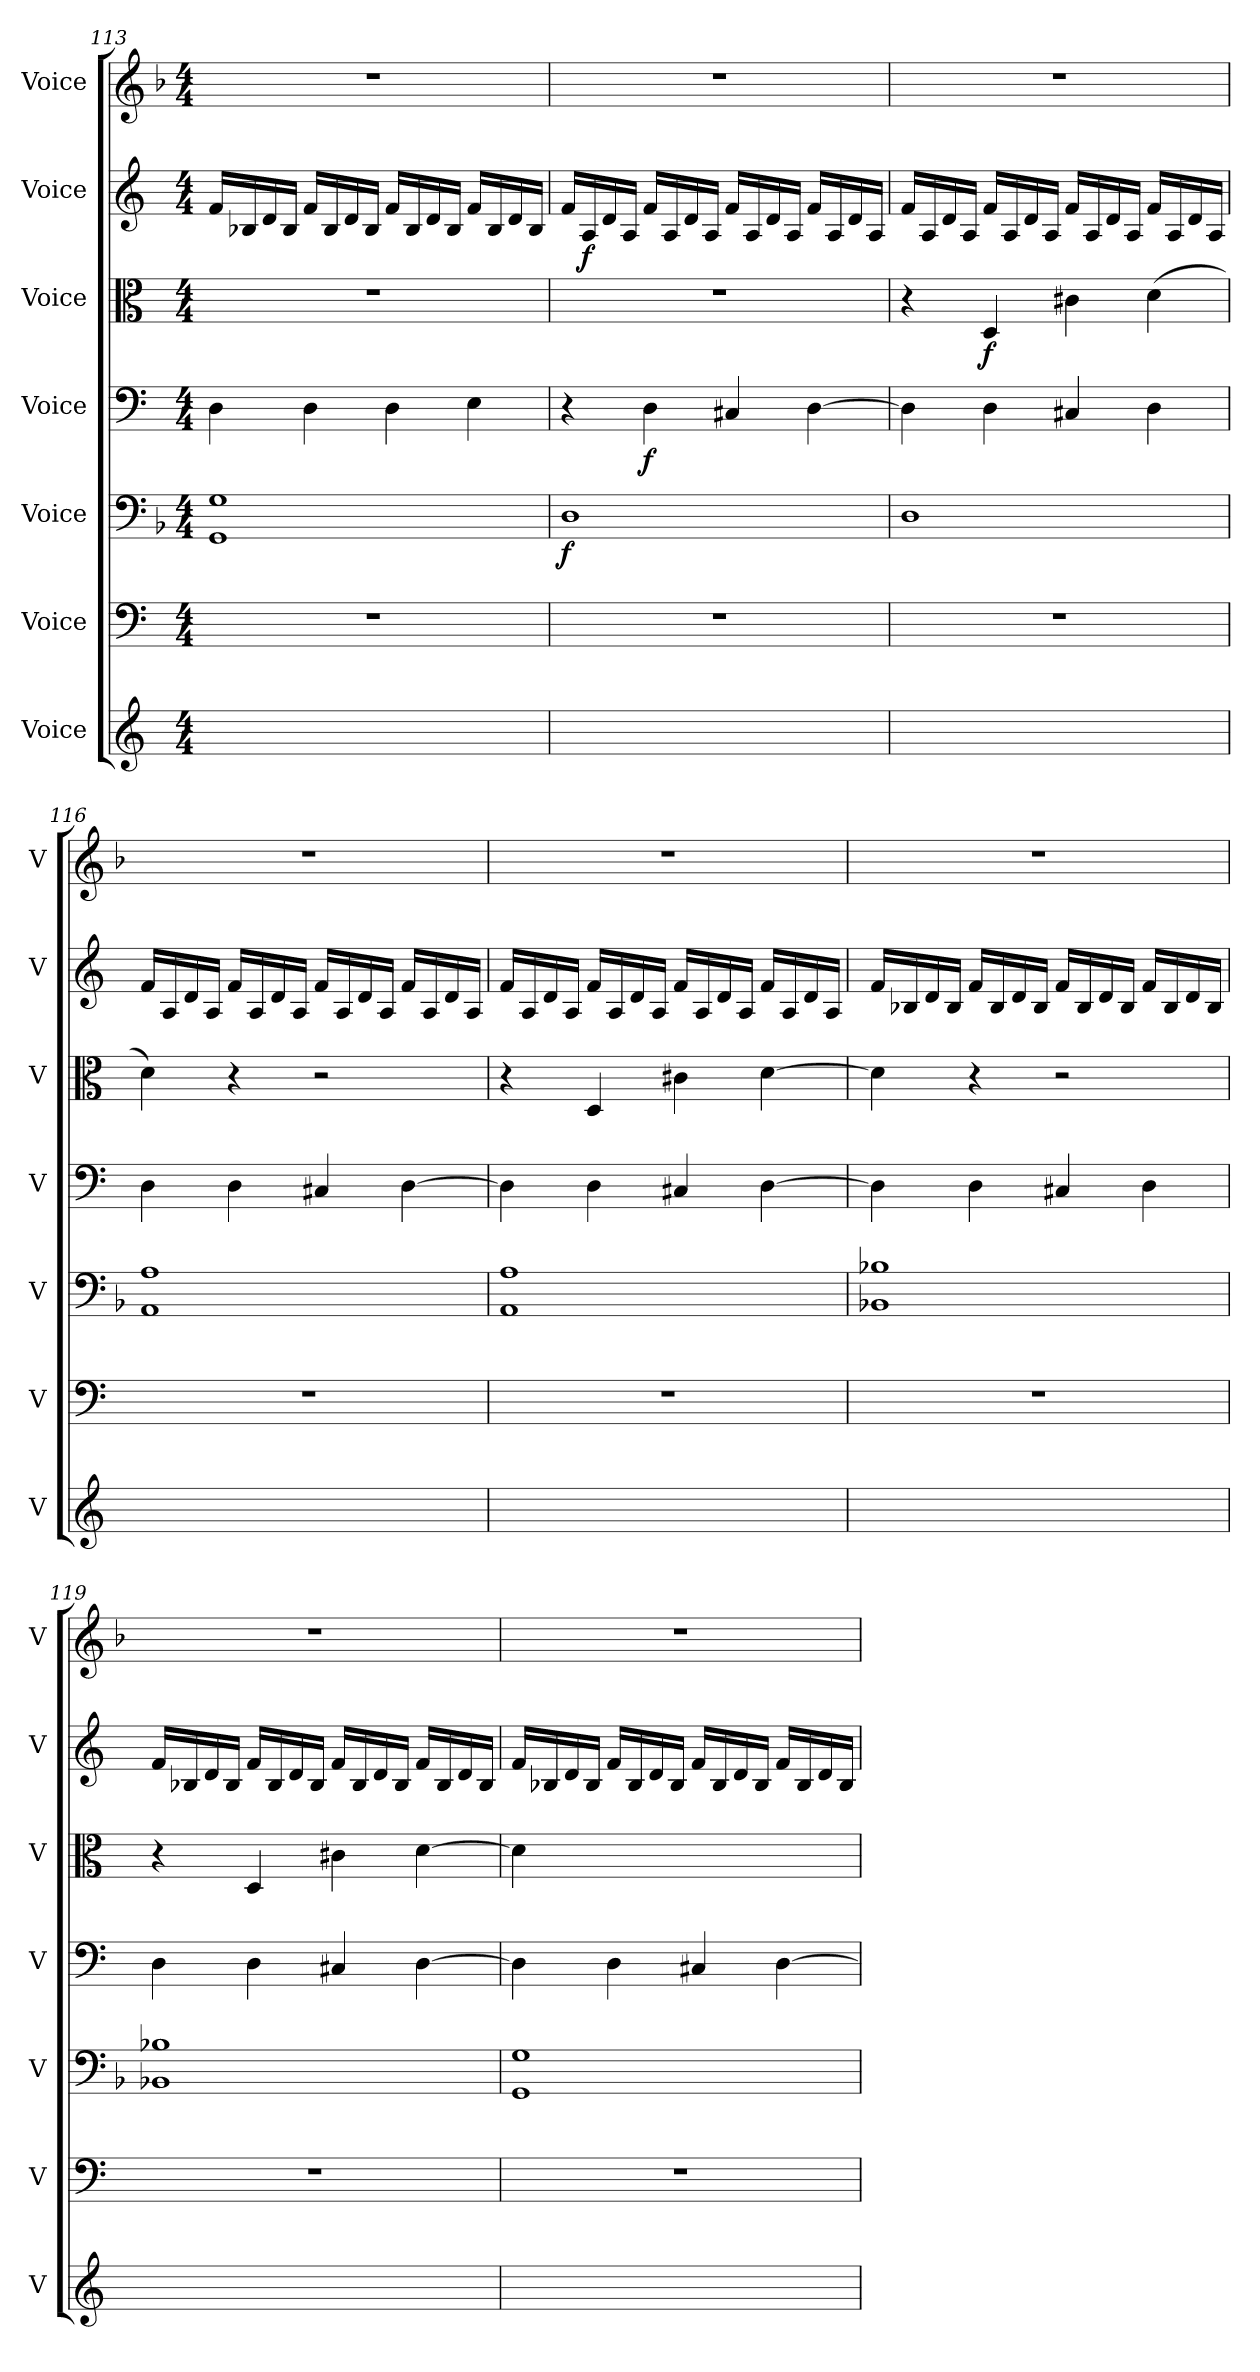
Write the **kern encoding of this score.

**kern	**kern	**kern	**dynam	**kern	**dynam	**kern	**dynam	**kern	**dynam	**kern
*part7	*part6	*part5	*part5	*part4	*part4	*part3	*part3	*part2	*part2	*part1
*staff7	*staff6	*staff5	*staff5	*staff4	*staff4	*staff3	*staff3	*staff2	*staff2	*staff1
*I"Voice	*I"Voice	*I"Voice	*	*I"Voice	*	*I"Voice	*	*I"Voice	*	*I"Voice
*I'V	*I'V	*I'V	*	*I'V	*	*I'V	*	*I'V	*	*I'V
!!LO:PB:g=z
*clefG2	*clefF4	*clefF4	*	*clefF4	*	*clefC3	*	*clefG2	*	*clefG2
*k[]	*k[]	*k[b-]	*	*k[]	*	*k[]	*	*k[]	*	*k[b-]
*M4/4	*M4/4	*M4/4	*	*M4/4	*	*M4/4	*	*M4/4	*	*M4/4
=113	=113	=113	=113	=113	=113	=113	=113	=113	=113	=113
*	*	*^	*	*	*	*	*	*	*	*
1ryy	1r	1G	1GG	.	4D\	.	1r	.	16f/LL	.	1r
.	.	.	.	.	.	.	.	.	16B-X/	.	.
.	.	.	.	.	.	.	.	.	16d/	.	.
.	.	.	.	.	.	.	.	.	16B-/JJ	.	.
.	.	.	.	.	4D\	.	.	.	16f/LL	.	.
.	.	.	.	.	.	.	.	.	16B-/	.	.
.	.	.	.	.	.	.	.	.	16d/	.	.
.	.	.	.	.	.	.	.	.	16B-/JJ	.	.
.	.	.	.	.	4D\	.	.	.	16f/LL	.	.
.	.	.	.	.	.	.	.	.	16B-/	.	.
.	.	.	.	.	.	.	.	.	16d/	.	.
.	.	.	.	.	.	.	.	.	16B-/JJ	.	.
.	.	.	.	.	4E\	.	.	.	16f/LL	.	.
.	.	.	.	.	.	.	.	.	16B-/	.	.
.	.	.	.	.	.	.	.	.	16d/	.	.
.	.	.	.	.	.	.	.	.	16B-/JJ	.	.
*	*	*v	*v	*	*	*	*	*	*	*	*
=114	=114	=114	=114	=114	=114	=114	=114	=114	=114	=114
!	!	!	!LO:DY:b	!	!	!	!	!	!	!
1ryy	1r	1D	f	4r	.	1r	.	16f/LL	.	1r
!	!	!	!	!	!	!	!	!	!LO:DY:b	!
.	.	.	.	.	.	.	.	16A/	f	.
.	.	.	.	.	.	.	.	16d/	.	.
.	.	.	.	.	.	.	.	16A/JJ	.	.
!	!	!	!	!	!LO:DY:b	!	!	!	!	!
.	.	.	.	4D\	f	.	.	16f/LL	.	.
.	.	.	.	.	.	.	.	16A/	.	.
.	.	.	.	.	.	.	.	16d/	.	.
.	.	.	.	.	.	.	.	16A/JJ	.	.
.	.	.	.	4C#X/	.	.	.	16f/LL	.	.
.	.	.	.	.	.	.	.	16A/	.	.
.	.	.	.	.	.	.	.	16d/	.	.
.	.	.	.	.	.	.	.	16A/JJ	.	.
.	.	.	.	[4D\	.	.	.	16f/LL	.	.
.	.	.	.	.	.	.	.	16A/	.	.
.	.	.	.	.	.	.	.	16d/	.	.
.	.	.	.	.	.	.	.	16A/JJ	.	.
=115	=115	=115	=115	=115	=115	=115	=115	=115	=115	=115
1ryy	1r	1D	.	4D\]	.	4r	.	16f/LL	.	1r
.	.	.	.	.	.	.	.	16A/	.	.
.	.	.	.	.	.	.	.	16d/	.	.
.	.	.	.	.	.	.	.	16A/JJ	.	.
!	!	!	!	!	!	!	!LO:DY:b	!	!	!
.	.	.	.	4D\	.	4D/	f	16f/LL	.	.
.	.	.	.	.	.	.	.	16A/	.	.
.	.	.	.	.	.	.	.	16d/	.	.
.	.	.	.	.	.	.	.	16A/JJ	.	.
.	.	.	.	4C#X/	.	4c#X\	.	16f/LL	.	.
.	.	.	.	.	.	.	.	16A/	.	.
.	.	.	.	.	.	.	.	16d/	.	.
.	.	.	.	.	.	.	.	16A/JJ	.	.
.	.	.	.	4D\	.	(>4d\	.	16f/LL	.	.
.	.	.	.	.	.	.	.	16A/	.	.
.	.	.	.	.	.	.	.	16d/	.	.
.	.	.	.	.	.	.	.	16A/JJ	.	.
!!LO:LB:g=z
=116	=116	=116	=116	=116	=116	=116	=116	=116	=116	=116
*	*	*^	*	*	*	*	*	*	*	*
1ryy	1r	1A	1AA	.	4D\	.	4d\)	.	16f/LL	.	1r
.	.	.	.	.	.	.	.	.	16A/	.	.
.	.	.	.	.	.	.	.	.	16d/	.	.
.	.	.	.	.	.	.	.	.	16A/JJ	.	.
.	.	.	.	.	4D\	.	4r	.	16f/LL	.	.
.	.	.	.	.	.	.	.	.	16A/	.	.
.	.	.	.	.	.	.	.	.	16d/	.	.
.	.	.	.	.	.	.	.	.	16A/JJ	.	.
.	.	.	.	.	4C#X/	.	2r	.	16f/LL	.	.
.	.	.	.	.	.	.	.	.	16A/	.	.
.	.	.	.	.	.	.	.	.	16d/	.	.
.	.	.	.	.	.	.	.	.	16A/JJ	.	.
.	.	.	.	.	[4D\	.	.	.	16f/LL	.	.
.	.	.	.	.	.	.	.	.	16A/	.	.
.	.	.	.	.	.	.	.	.	16d/	.	.
.	.	.	.	.	.	.	.	.	16A/JJ	.	.
=117	=117	=117	=117	=117	=117	=117	=117	=117	=117	=117	=117
1ryy	1r	1A	1AA	.	4D\]	.	4r	.	16f/LL	.	1r
.	.	.	.	.	.	.	.	.	16A/	.	.
.	.	.	.	.	.	.	.	.	16d/	.	.
.	.	.	.	.	.	.	.	.	16A/JJ	.	.
.	.	.	.	.	4D\	.	4D/	.	16f/LL	.	.
.	.	.	.	.	.	.	.	.	16A/	.	.
.	.	.	.	.	.	.	.	.	16d/	.	.
.	.	.	.	.	.	.	.	.	16A/JJ	.	.
.	.	.	.	.	4C#X/	.	4c#X\	.	16f/LL	.	.
.	.	.	.	.	.	.	.	.	16A/	.	.
.	.	.	.	.	.	.	.	.	16d/	.	.
.	.	.	.	.	.	.	.	.	16A/JJ	.	.
.	.	.	.	.	[4D\	.	[4d\	.	16f/LL	.	.
.	.	.	.	.	.	.	.	.	16A/	.	.
.	.	.	.	.	.	.	.	.	16d/	.	.
.	.	.	.	.	.	.	.	.	16A/JJ	.	.
=118	=118	=118	=118	=118	=118	=118	=118	=118	=118	=118	=118
1ryy	1r	1B-X	1BB-X	.	4D\]	.	4d\]	.	16f/LL	.	1r
.	.	.	.	.	.	.	.	.	16B-X/	.	.
.	.	.	.	.	.	.	.	.	16d/	.	.
.	.	.	.	.	.	.	.	.	16B-/JJ	.	.
.	.	.	.	.	4D\	.	4r	.	16f/LL	.	.
.	.	.	.	.	.	.	.	.	16B-/	.	.
.	.	.	.	.	.	.	.	.	16d/	.	.
.	.	.	.	.	.	.	.	.	16B-/JJ	.	.
.	.	.	.	.	4C#X/	.	2r	.	16f/LL	.	.
.	.	.	.	.	.	.	.	.	16B-/	.	.
.	.	.	.	.	.	.	.	.	16d/	.	.
.	.	.	.	.	.	.	.	.	16B-/JJ	.	.
.	.	.	.	.	4D\	.	.	.	16f/LL	.	.
.	.	.	.	.	.	.	.	.	16B-/	.	.
.	.	.	.	.	.	.	.	.	16d/	.	.
.	.	.	.	.	.	.	.	.	16B-/JJ	.	.
!!LO:PB:g=z
=119	=119	=119	=119	=119	=119	=119	=119	=119	=119	=119	=119
1ryy	1r	1B-X	1BB-X	.	4D\	.	4r	.	16f/LL	.	1r
.	.	.	.	.	.	.	.	.	16B-X/	.	.
.	.	.	.	.	.	.	.	.	16d/	.	.
.	.	.	.	.	.	.	.	.	16B-/JJ	.	.
.	.	.	.	.	4D\	.	4D/	.	16f/LL	.	.
.	.	.	.	.	.	.	.	.	16B-/	.	.
.	.	.	.	.	.	.	.	.	16d/	.	.
.	.	.	.	.	.	.	.	.	16B-/JJ	.	.
.	.	.	.	.	4C#X/	.	4c#X\	.	16f/LL	.	.
.	.	.	.	.	.	.	.	.	16B-/	.	.
.	.	.	.	.	.	.	.	.	16d/	.	.
.	.	.	.	.	.	.	.	.	16B-/JJ	.	.
.	.	.	.	.	[4D\	.	[4d\	.	16f/LL	.	.
.	.	.	.	.	.	.	.	.	16B-/	.	.
.	.	.	.	.	.	.	.	.	16d/	.	.
.	.	.	.	.	.	.	.	.	16B-/JJ	.	.
=120	=120	=120	=120	=120	=120	=120	=120	=120	=120	=120	=120
1ryy	1r	1G	1GG	.	4D\]	.	4d\]	.	16f/LL	.	1r
.	.	.	.	.	.	.	.	.	16B-X/	.	.
.	.	.	.	.	.	.	.	.	16d/	.	.
.	.	.	.	.	.	.	.	.	16B-/JJ	.	.
.	.	.	.	.	4D\	.	2.ryy	.	16f/LL	.	.
.	.	.	.	.	.	.	.	.	16B-/	.	.
.	.	.	.	.	.	.	.	.	16d/	.	.
.	.	.	.	.	.	.	.	.	16B-/JJ	.	.
.	.	.	.	.	4C#X/	.	.	.	16f/LL	.	.
.	.	.	.	.	.	.	.	.	16B-/	.	.
.	.	.	.	.	.	.	.	.	16d/	.	.
.	.	.	.	.	.	.	.	.	16B-/JJ	.	.
.	.	.	.	.	[4D\	.	.	.	16f/LL	.	.
.	.	.	.	.	.	.	.	.	16B-/	.	.
.	.	.	.	.	.	.	.	.	16d/	.	.
.	.	.	.	.	.	.	.	.	16B-/JJ	.	.
*	*	*v	*v	*	*	*	*	*	*	*	*
=	=	=	=	=	=	=	=	=	=	=
*-	*-	*-	*-	*-	*-	*-	*-	*-	*-	*-
